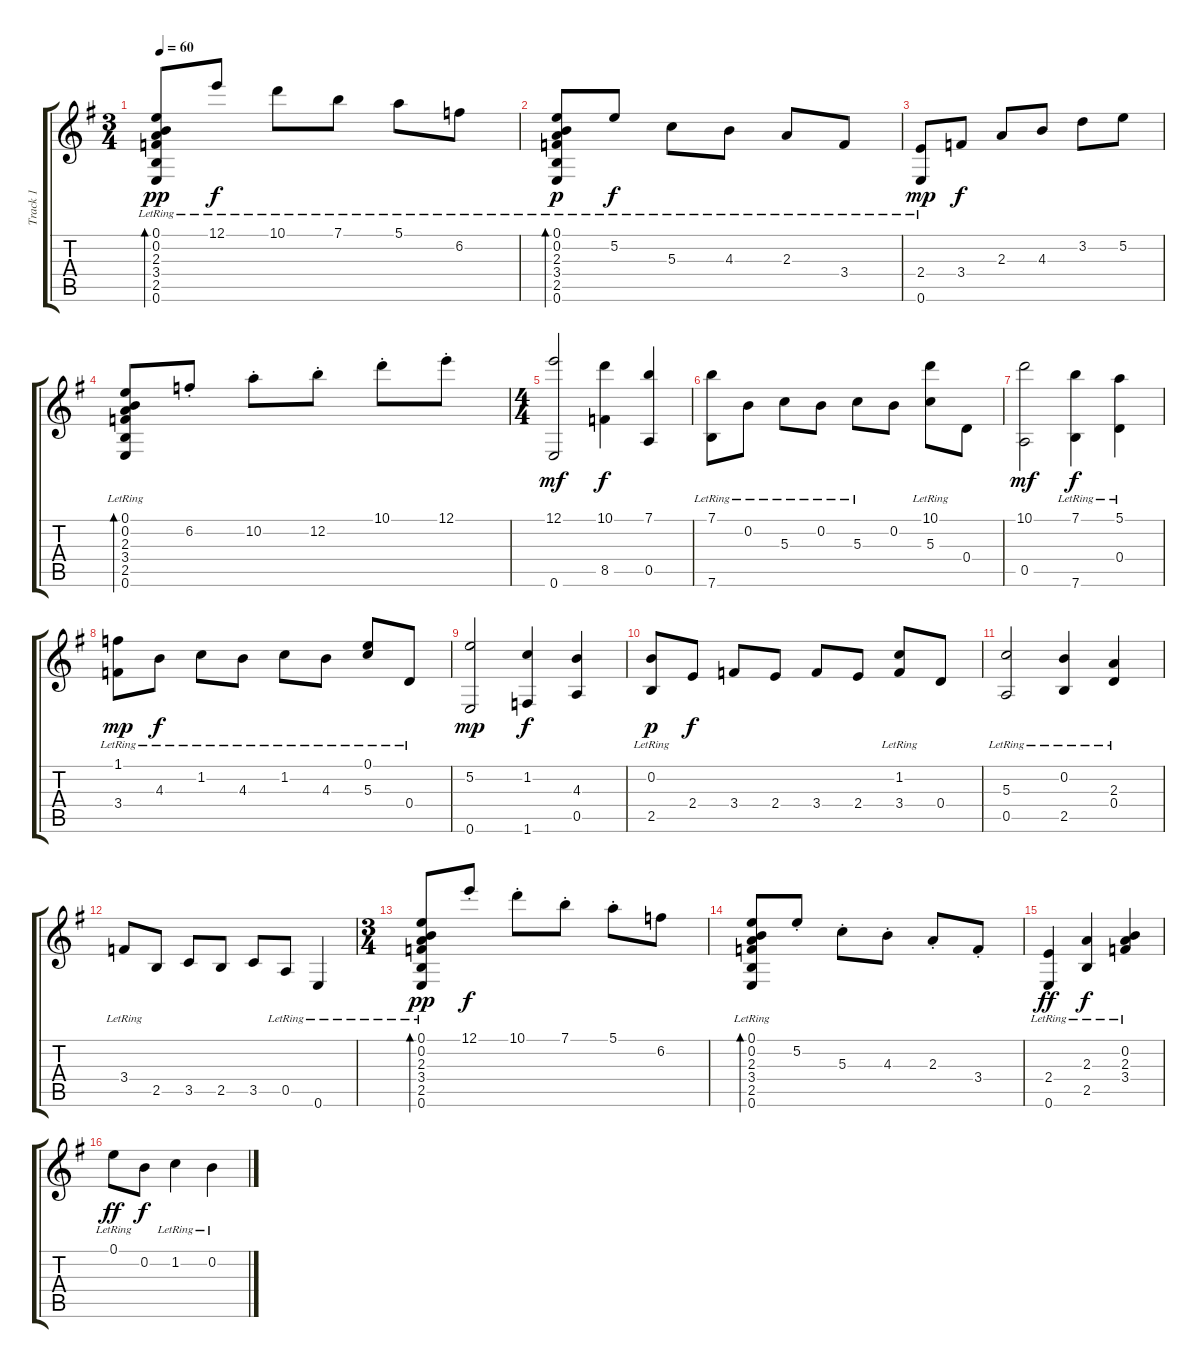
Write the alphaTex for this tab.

\track ("Track 1" "Track 1") {instrument acousticguitarnylon}
\staff {score tabs}
\tuning (E4 B3 G3 D3 A2 E2) {hide}
\ts (3 4)
\tempo 60
\clef g2
\ks eminor
(0.1{lr} 0.2{lr} 2.3{lr} 3.4{lr} 2.5{lr} 0.6{lr}).8{bd 480 dy pp instrument acousticguitarnylon} 12.1{lr}.8{dy f} 10.1{lr}.8 7.1{lr}.8 5.1{lr}.8 6.2{lr}.8 |
(0.1{lr} 0.2{lr} 2.3{lr} 3.4{lr} 2.5{lr} 0.6{lr}).8{bd 480 dy p} 5.2{lr}.8{dy f} 5.3{lr}.8 4.3{lr}.8 2.3{lr}.8 3.4{lr}.8 |
(2.4 0.6{lr}).8{dy mp} 3.4.8{dy f} 2.3.8 4.3.8 3.2.8 5.2.8 |
(0.1{lr} 0.2{lr} 2.3{lr} 3.4{lr} 2.5{lr} 0.6{lr}).8{bd 480} 6.2{st}.8 10.2{st}.8 12.2{st}.8 10.1{st}.8 12.1{st}.8 |
\ts (4 4)
(12.1 0.6).2{dy mf} (10.1 8.5).4{dy f} (7.1 0.5).4 |
(7.1{lr} 7.6{lr}).8 0.2{lr}.8 5.3{lr}.8 0.2{lr}.8 5.3{lr}.8 0.2.8 (10.1{lr} 5.3{lr}).8 0.4.8 |
(10.1 0.5).2{dy mf} (7.1{lr} 7.6{lr}).4{dy f} (5.1{lr} 0.4{lr}).4 |
(1.1{lr} 3.4{lr}).8{dy mp} 4.3{lr}.8{dy f} 1.2{lr}.8 4.3{lr}.8 1.2{lr}.8 4.3{lr}.8 (0.1{lr} 5.3{lr}).8 0.4{lr}.8 |
(5.2 0.6).2{dy mp} (1.2 1.6).4{dy f} (4.3 0.5).4 |
(0.2{lr} 2.5{lr}).8{dy p} 2.4.8{dy f} 3.4.8 2.4.8 3.4.8 2.4.8 (1.2{lr} 3.4).8 0.4.8 |
(5.3{lr} 0.5{lr}).2 (0.2{lr} 2.5{lr}).4 (2.3{lr} 0.4{lr}).4 |
3.4{lr}.8 2.5.8 3.5.8 2.5.8 3.5.8 0.5{lr}.8 0.6{lr}.4 |
\ts (3 4)
(0.1 0.2{lr} 2.3{lr} 3.4{lr} 2.5{lr} 0.6{lr}).8{bd 480 dy pp} 12.1{st}.8{dy f} 10.1{st}.8 7.1{st}.8 5.1{st}.8 6.2.8 |
(0.1{lr} 0.2{lr} 2.3{lr} 3.4{lr} 2.5{lr} 0.6{lr}).8{bd 480} 5.2{st}.8 5.3{st}.8 4.3{st}.8 2.3{st}.8 3.4{st}.8 |
(2.4{lr} 0.6{lr}).4{dy ff} (2.3{lr} 2.5{lr}).4{dy f} (0.2{lr} 2.3{lr} 3.4{lr}).4 |
0.1{lr}.8{dy ff} 0.2.8{dy f} 1.2{lr}.4 0.2{lr}.4
